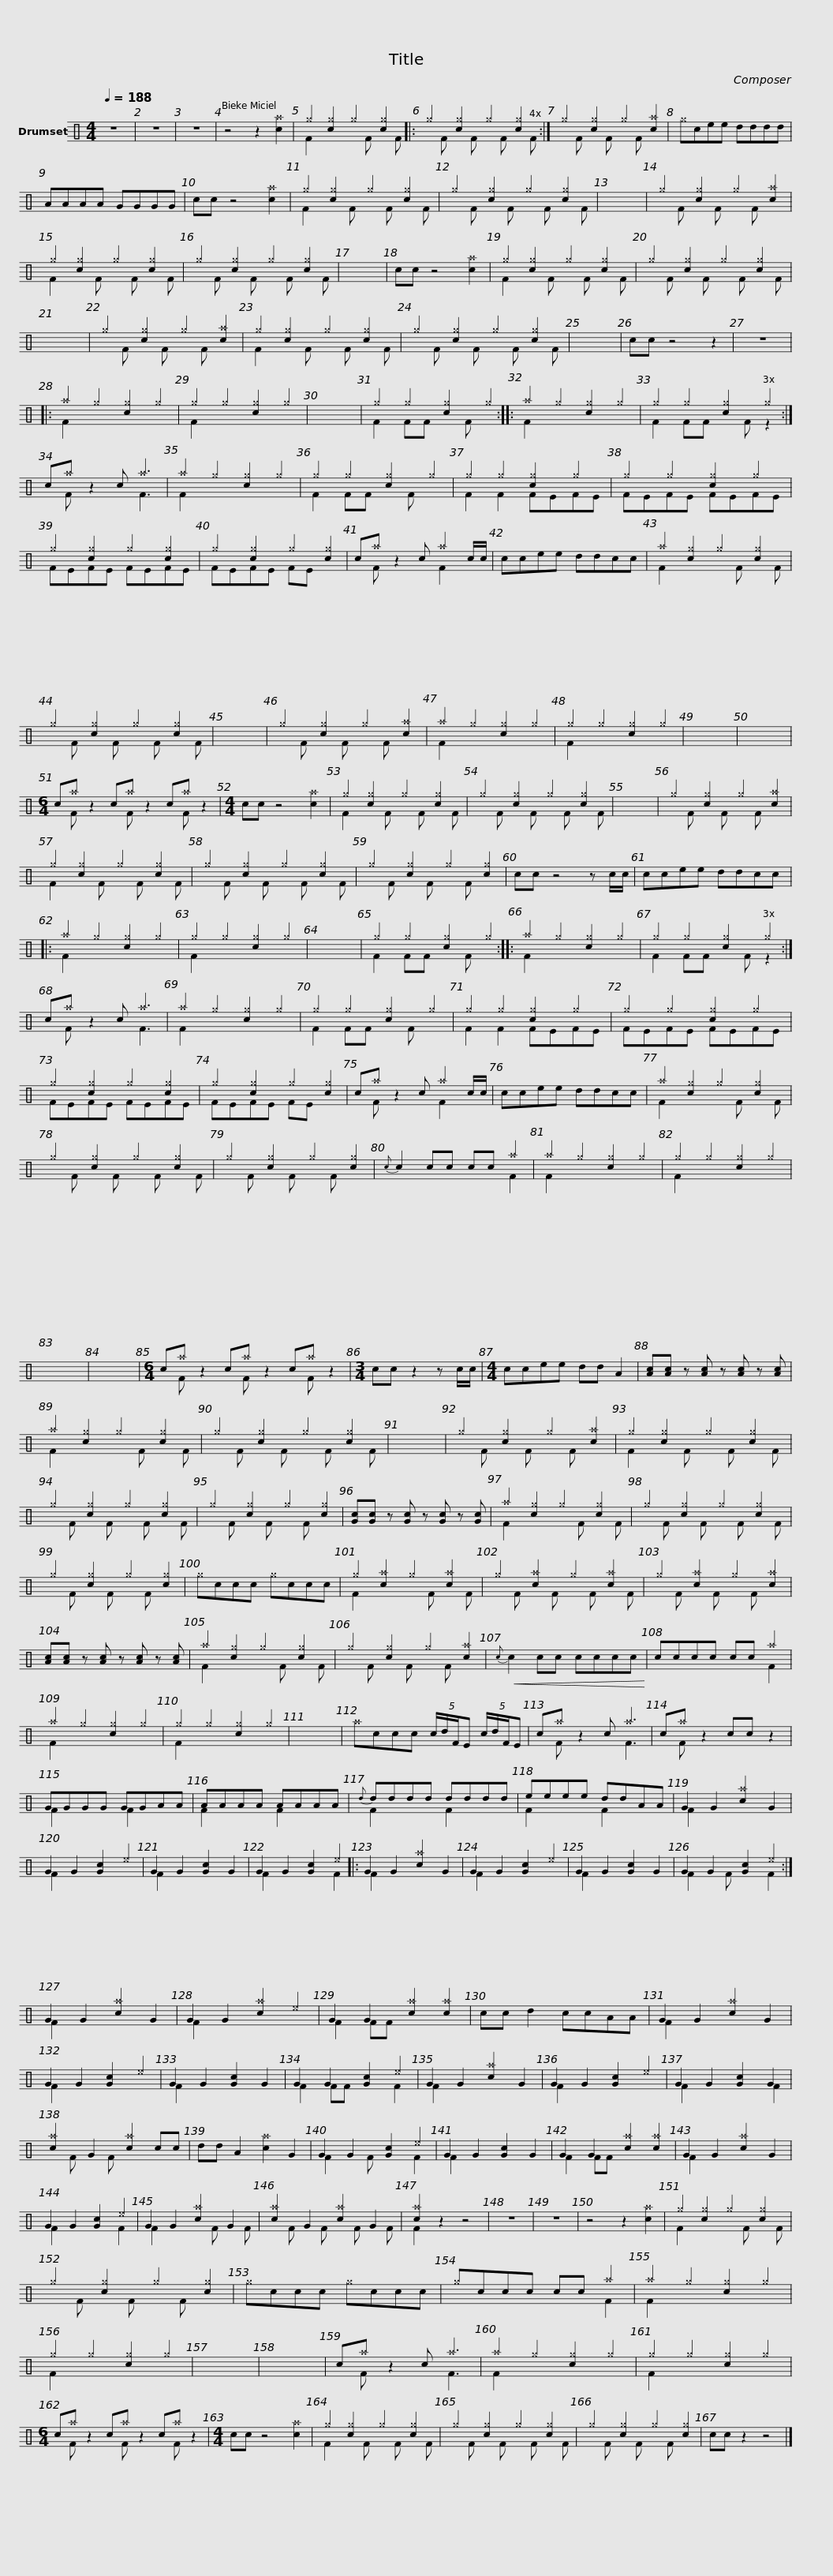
X:1
%%score ( 1 2 )
L:1/8
Q:1/4=188
M:4/4
I:linebreak $
K:C
V:1 perc
K:none
V:2 perc
K:none
V:1
 z8 | z8 | z8 | z4 z2 [c^a]2 |$ ^g2 [c^g]2 ^g2 [c^g]2 |: %5
 ^g2 [c^g]2 ^g2 [c^g]2 :| ^g2 [c^g]2 ^g2 [c^a]2 | ^gcee dddd | AAAA GGGG | cc z4 [c^a]2 |$ %10
 ^g2 [c^g]2 ^g2 [c^g]2 | ^g2 [c^g]2 ^g2 [c^g]2 | x8 | ^g2 [c^g]2 ^g2 [c^a]2 |$ ^g2 [c^g]2 ^g2 [c^g]2 | %15
 ^g2 [c^g]2 ^g2 [c^g]2 | x8 | cc z4 [c^a]2 |$ ^g2 [c^g]2 ^g2 [c^g]2 | ^g2 [c^g]2 ^g2 [c^g]2 | %20
 x8 | ^g2 [c^g]2 ^g2 [c^a]2 |$ ^g2 [c^g]2 ^g2 [c^g]2 | ^g2 [c^g]2 ^g2 [c^g]2 | x8 | %25
 cc z4 z2 | z8 |:$ ^a2 ^g2 [c^g]2 ^g2 | ^g2 ^g2 [c^g]2 ^g2 | x8 | %30
 ^g2 ^g2 [c^g]2 ^g2 ::$ ^a2 ^g2 [c^g]2 ^g2 | ^g2 ^g2 [c^g]2 ^g2 :| c^a z2 c ^a3 |$ ^a2 ^g2 [c^g]2 ^g2 | %35
 ^g2 ^g2 [c^g]2 ^g2 | ^g2 ^g2 [c^g]2 ^g2 | ^g2 ^g2 [c^g]2 ^g2 | ^g2 [c^g]2 ^g2 [c^g]2 | ^g2 [c^g]2 ^g2 [c^g]2 |$ %40
 c^a z2 c ^a2 c/c/ | ccee ddcc | ^a2 [c^g]2 ^g2 [c^g]2 | ^g2 [c^g]2 ^g2 [c^g]2 | x8 | %45
 ^g2 [c^g]2 ^g2 [c^a]2 |$ ^a2 ^g2 [c^g]2 ^g2 | ^g2 ^g2 [c^g]2 ^g2 | x8 | x8 | %50
[M:6/4] c^a z2 c^a z2 c^a z2 |[M:4/4] cc z4 [c^a]2 |$ ^g2 [c^g]2 ^g2 [c^g]2 | ^g2 [c^g]2 ^g2 [c^g]2 | x8 | %55
 ^g2 [c^g]2 ^g2 [c^a]2 |$ ^g2 [c^g]2 ^g2 [c^g]2 | ^g2 [c^g]2 ^g2 [c^g]2 | ^g2 [c^g]2 ^g2 [c^g]2 | cc z4 z c/c/ | %60
 ccee ddcc |:$ ^a2 ^g2 [c^g]2 ^g2 | ^g2 ^g2 [c^g]2 ^g2 | x8 | ^g2 ^g2 [c^g]2 ^g2 ::$ %65
 ^a2 ^g2 [c^g]2 ^g2 | ^g2 ^g2 [c^g]2 ^g2 :| c^a z2 c ^a3 | ^a2 ^g2 [c^g]2 ^g2 | ^g2 ^g2 [c^g]2 ^g2 |$ %70
 ^g2 ^g2 [c^g]2 ^g2 | ^g2 ^g2 [c^g]2 ^g2 | ^g2 [c^g]2 ^g2 [c^g]2 | ^g2 [c^g]2 ^g2 [c^g]2 | c^a z2 c ^a2 c/c/ | %75
 ccee ddcc |$ ^a2 [c^g]2 ^g2 [c^g]2 | ^g2 [c^g]2 ^g2 [c^g]2 | ^g2 [c^g]2 ^g2 [c^g]2 |{c} c2 cc cc ^a2 |$ %80
 ^a2 ^g2 [c^g]2 ^g2 | ^g2 ^g2 [c^g]2 ^g2 | x8 | x8 |[M:6/4] c^a z2 c^a z2 c^a z2 | %85
[M:3/4] cc z2 z c/c/ |[M:4/4] ccee dd A2 |$ [Ac][Ac] z [Ac] z [Ac] z [Ac] | ^a2 [c^g]2 ^g2 [c^g]2 | ^g2 [c^g]2 ^g2 [c^g]2 | %90
 x8 | ^g2 [c^g]2 ^g2 [c^a]2 |$ ^g2 [c^g]2 ^g2 [c^g]2 | ^g2 [c^g]2 ^g2 [c^g]2 | ^g2 [c^g]2 ^g2 [c^g]2 | %95
 [Gc][Gc] z [Gc] z [Gc] z [Gc] |$ ^a2 [c^g]2 ^g2 [c^g]2 | ^g2 [c^g]2 ^g2 [c^g]2 | ^g2 [c^g]2 ^g2 [c^g]2 | ^gccc ^gccc |$ %100
 ^g2 [c^a]2 ^g2 [c^a]2 | ^g2 [c^a]2 ^g2 [c^a]2 | ^g2 [c^a]2 ^g2 [c^a]2 | [Ac][Ac] z [Ac] z [Ac] z [Ac] |$ ^a2 [c^g]2 ^g2 [c^g]2 | %105
 ^g2 [c^g]2 ^g2 [c^a]2 |!<(!{c} c2 cc cccc!<)! | cccc cc ^a2 |$ ^a2 ^g2 [c^g]2 ^g2 | ^g2 ^g2 [c^g]2 ^g2 | %110
 x8 | ^accc (5:4:4c/d/F/E (5:4:4c/d/F/E | c^a z2 c ^a3 | c^a z2 cc z2 |$ GGGG GGAA | %115
 AAAA AAAA |{d} dddd dddd | eeee ddAA |$ G2 G2 [c^a]2 G2 | G2 G2 [Gc]2 ^e2 | %120
 G2 G2 [Gc]2 G2 | G2 G2 [Gc]2 ^e2 |:$ G2 G2 [c^a]2 G2 | G2 G2 [Gc]2 ^e2 | G2 G2 [Gc]2 G2 | %125
 G2 G2 [Gc]2 ^e2 :|$ G2 G2 [c^a]2 G2 | G2 G2 [c^a]2 ^e2 | G2 G2 [c^a]2 [c^a]2 | cc d2 ccAA |$ %130
 G2 G2 [c^a]2 G2 | G2 G2 [Gc]2 ^e2 | G2 G2 [Gc]2 G2 | G2 G2 [Gc]2 ^e2 |$ G2 G2 [c^a]2 G2 | %135
 G2 G2 [Gc]2 ^e2 | G2 G2 [Gc]2 G2 | [c^a]2 G2 [c^a]2 cc | dd A2 [c^a]2 G2 |$ G2 G2 [Gc]2 ^e2 | %140
 G2 G2 [Gc]2 G2 | G2 G2 [c^a]2 [c^a]2 | G2 G2 [c^a]2 G2 | G2 G2 [Gc]2 ^e2 |$ G2 G2 [c^a]2 G2 | %145
 [c^a]2 G2 [c^a]2 G2 | [c^a]2 z2 z4 | z8 | z8 |$ z4 z2 [c^a]2 | %150
 ^g2 [c^g]2 ^g2 [c^g]2 | ^g2 [c^g]2 ^g2 [c^g]2 | ^gccc ^gccc | ^gccc cc ^a2 |$ ^a2 ^g2 [c^g]2 ^g2 | %155
 ^g2 ^g2 [c^g]2 ^g2 | x8 | x8 | c^a z2 c ^a3 |$ ^a2 ^g2 [c^g]2 ^g2 | %160
 ^g2 ^g2 [c^g]2 ^g2 |[M:6/4] c^a z2 c^a z2 c^a z2 |[M:4/4] cc z4 [c^a]2 |$ ^g2 [c^g]2 ^g2 [c^g]2 | ^g2 [c^g]2 ^g2 [c^g]2 | %165
 ^g2 [c^g]2 ^g2 [c^g]2 | cc z2 z4 |] %167
V:2
 x8 | x8 | x8 | x8 |$ F2 x3 F x F |: %5
 x F x F x F x F :| x F x F x F x2 | x8 | x8 | x8 |$ %10
 F2 x F x F x F | x F x F x F x F | x8 | x F x F x F x2 |$ F2 x F x F x F | %15
 x F x F x F x F | x8 | x8 |$ F2 x F x F x F | x F x F x F x F | %20
 x8 | x F x F x F x2 |$ F2 x F x F x F | x F x F x F x F | x8 | %25
 x8 | x8 |:$ F2 x6 | F2 x6 | x8 | %30
 F2 FF x F x2 ::$ F2 x6 | F2 FF x F z2 :| x F x3 F3 |$ F2 x6 | %35
 F2 FF x F x2 | F2 F2 FEFE | FEFE FEFE | FEFE FEFE | FEFE FE x2 |$ %40
 x F x3 F2 x | x8 | F2 x3 F x F | x F x F x F x F | x8 | %45
 x F x F x F x2 |$ F2 x6 | F2 x6 | x8 | x8 | %50
[M:6/4] x F x3 F x3 F x2 |[M:4/4] x8 |$ F2 x F x F x F | x F x F x F x F | x8 | %55
 x F x F x F x2 |$ F2 x F x F x F | x F x F x F x F | x F x F x F x2 | x8 | %60
 x8 |:$ F2 x6 | F2 x6 | x8 | F2 FF x F x2 ::$ %65
 F2 x6 | F2 FF x F z2 :| x F x3 F3 | F2 x6 | F2 FF x F x2 |$ %70
 F2 F2 FEFE | FEFE FEFE | FEFE FEFE | FEFE FE x2 | x F x3 F2 x | %75
 x8 |$ F2 x3 F x F | x F x F x F x F | x F x F x F x2 | x6 F2 |$ %80
 F2 x6 | F2 x6 | x8 | x8 |[M:6/4] x F x3 F x3 F x2 | %85
[M:3/4] x6 |[M:4/4] x8 |$ x8 | F2 x3 F x F | x F x F x F x F | %90
 x8 | x F x F x F x2 |$ F2 x F x F x F | x F x F x F x F | x F x F x F x2 | %95
 x8 |$ F2 x3 F x F | x F x F x F x F | x F x F x F x2 | x8 |$ %100
 F2 x3 F x F | x F x F x F x F | x F x F x F x2 | x8 |$ F2 x3 F x F | %105
 x F x F x F x2 | x8 | x6 F2 |$ F2 x6 | F2 x6 | %110
 x8 | x8 | x F x3 F3 | x F x6 |$ F2 x2 F2 x2 | %115
 F2 x2 F2 x2 | F2 x2 F2 x2 | F2 x2 F2 x2 |$ F2 x6 | F2 x6 | %120
 F2 x6 | F2 x4 F2 |:$ F2 x6 | F2 x6 | F2 x6 | %125
 F2 x F x2 F2 :|$ F2 x6 | F2 x6 | F2 FF x4 | x8 |$ %130
 F2 x6 | F2 x6 | F2 x6 | F2 FF x2 F2 |$ F2 x6 | %135
 F2 x6 | F2 x4 F2 | x F x F x4 | x8 |$ F2 x F x2 F2 | %140
 F2 x6 | F2 FF x4 | F2 x6 | F2 x4 F2 |$ F2 x3 F x F | %145
 x F x F x F x F | F2 x6 | x8 | x8 |$ x8 | %150
 F2 x3 F x F | x F x F x F x2 | x8 | x6 F2 |$ F2 x6 | %155
 F2 x6 | x8 | x8 | x F x3 F3 |$ F2 x6 | %160
 F2 x6 |[M:6/4] x F x3 F x3 F x2 |[M:4/4] x8 |$ F2 x F x F x F | x F x F x F x F | %165
 x F x F x F x2 | x8 |] %167
